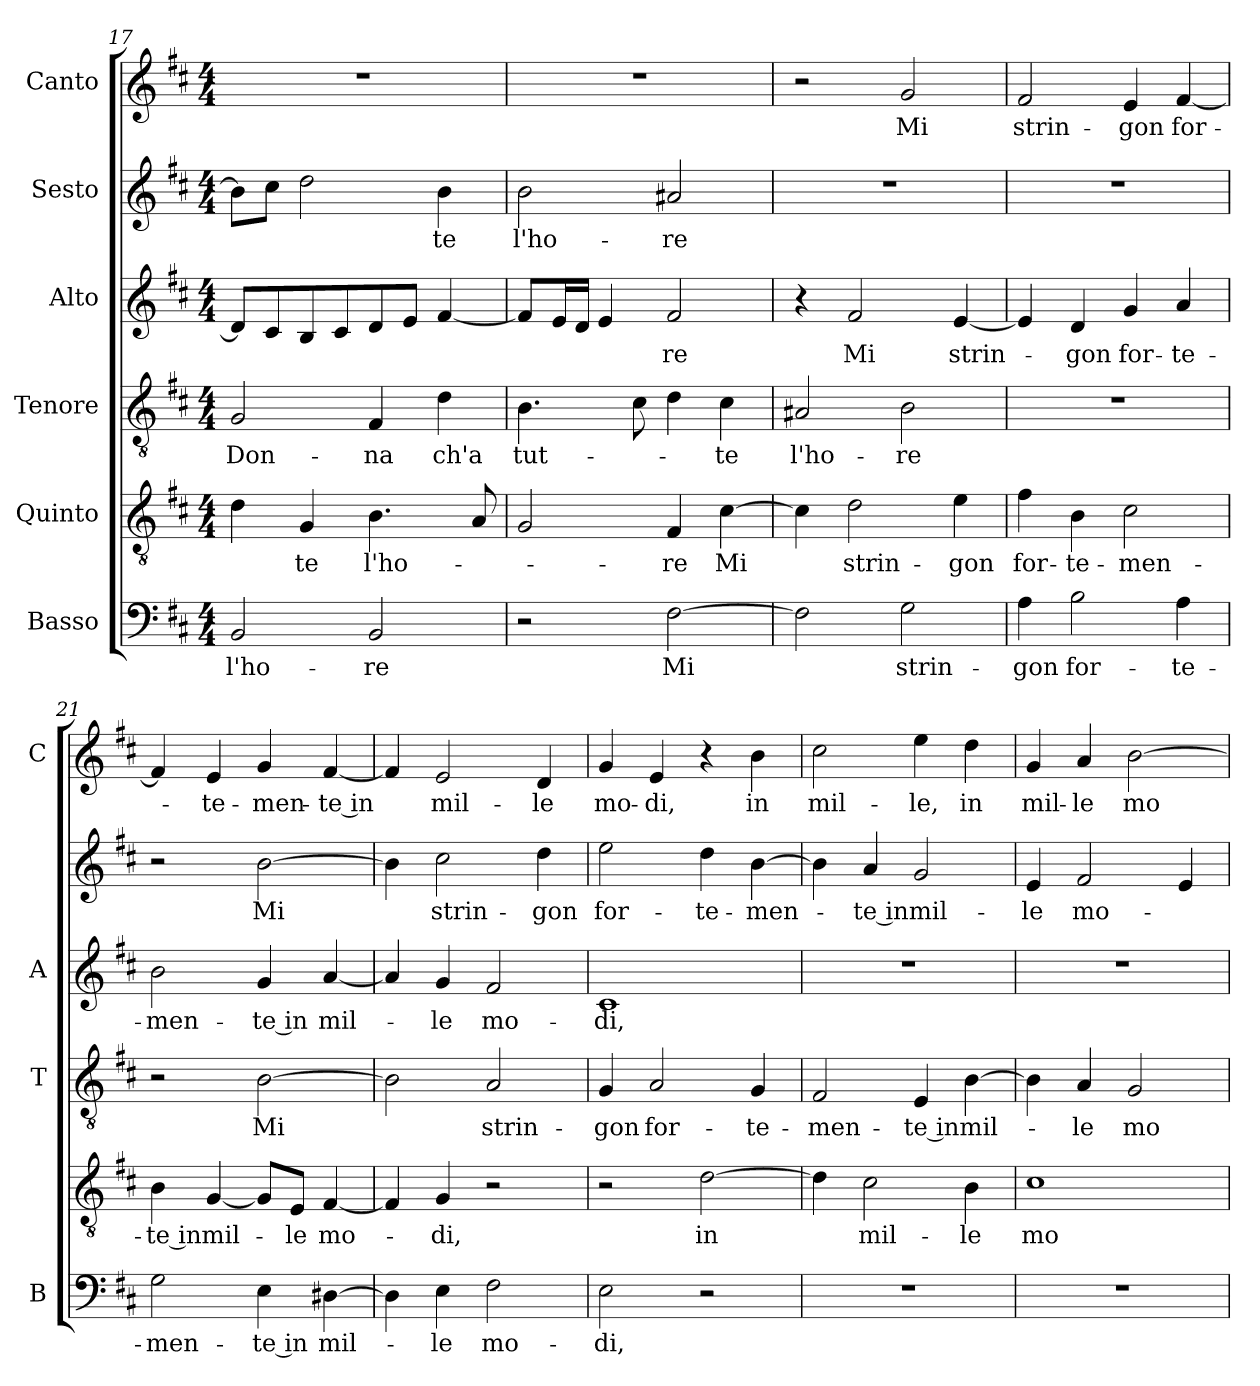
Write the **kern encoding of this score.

**kern	**text	**kern	**text	**kern	**text	**kern	**text	**kern	**text	**kern	**text
*part6	*part6	*part5	*part5	*part4	*part4	*part3	*part3	*part2	*part2	*part1	*part1
*staff6	*staff6	*staff5	*staff5	*staff4	*staff4	*staff3	*staff3	*staff2	*staff2	*staff1	*staff1
*I"Basso	*	*I"Quinto	*	*I"Tenore	*	*I"Alto	*	*I"Sesto	*	*I"Canto	*
*I'B	*	*	*	*I'T	*	*I'A	*	*	*	*I'C	*
*clefF4	*	*clefGv2	*	*clefGv2	*	*clefG2	*	*clefG2	*	*clefG2	*
*k[f#c#]	*	*k[f#c#]	*	*k[f#c#]	*	*k[f#c#]	*	*k[f#c#]	*	*k[f#c#]	*
*D:	*	*D:	*	*D:	*	*D:	*	*D:	*	*D:	*
*M4/4	*	*M4/4	*	*M4/4	*	*M4/4	*	*M4/4	*	*M4/4	*
=17	=17	=17	=17	=17	=17	=17	=17	=17	=17	=17	=17
!	!LO:LY:b	!	!	!	!LO:LY:b	!	!	!	!	!	!
2BB/	l'ho-	4d\	.	2G/	Don-	8d/L]	.	8b\L]	.	1r	.
.	.	.	.	.	.	8c#/	.	8cc#\J	.	.	.
!	!	!	!LO:LY:b	!	!	!	!	!	!	!	!
.	.	4G/	-te	.	.	8B/	.	2dd\	.	.	.
.	.	.	.	.	.	8c#/	.	.	.	.	.
!	!LO:LY:b	!	!LO:LY:b	!	!LO:LY:b	!	!	!	!	!	!
2BB/	-re	4.B\	l'ho-	4F#/	-na	8d/	.	.	.	.	.
.	.	.	.	.	.	8e/J	.	.	.	.	.
!	!	!	!	!	!LO:LY:b	!	!	!	!LO:LY:b	!	!
.	.	.	.	4d\	ch'a	[4f#/	.	4b\	-te	.	.
.	.	8A/	.	.	.	.	.	.	.	.	.
=18	=18	=18	=18	=18	=18	=18	=18	=18	=18	=18	=18
!	!	!	!	!	!LO:LY:b	!	!	!	!LO:LY:b	!	!
2r	.	2G/	.	4.B\	tut-	8f#/L]	.	2b\	l'ho-	1r	.
.	.	.	.	.	.	16e/L	.	.	.	.	.
.	.	.	.	.	.	16d/JJ	.	.	.	.	.
.	.	.	.	.	.	4e/	.	.	.	.	.
.	.	.	.	8c#\	.	.	.	.	.	.	.
!	!LO:LY:b	!	!LO:LY:b	!	!	!	!LO:LY:b	!	!LO:LY:b	!	!
[2F#\	Mi	4F#/	-re	4d\	.	2f#/	-re	2a#X/	-re	.	.
!	!	!	!LO:LY:b	!	!LO:LY:b	!	!	!	!	!	!
.	.	[4c#\	Mi	4c#\	-te	.	.	.	.	.	.
=19	=19	=19	=19	=19	=19	=19	=19	=19	=19	=19	=19
!	!	!	!	!	!LO:LY:b	!	!	!	!	!	!
2F#\]	.	4c#\]	.	2A#X/	l'ho-	4r	.	1r	.	2r	.
!	!	!	!LO:LY:b	!	!	!	!LO:LY:b	!	!	!	!
.	.	2d\	strin-	.	.	2f#/	Mi	.	.	.	.
!	!LO:LY:b	!	!	!	!LO:LY:b	!	!	!	!	!	!LO:LY:b
2G\	strin-	.	.	2B\	-re	.	.	.	.	2g/	Mi
!	!	!	!LO:LY:b	!	!	!	!LO:LY:b	!	!	!	!
.	.	4e\	-gon	.	.	[4e/	strin-	.	.	.	.
=20	=20	=20	=20	=20	=20	=20	=20	=20	=20	=20	=20
!	!LO:LY:b	!	!LO:LY:b	!	!	!	!	!	!	!	!LO:LY:b
4A\	-gon	4f#\	for-	1r	.	4e/]	.	1r	.	2f#/	strin-
!	!LO:LY:b	!	!LO:LY:b	!	!	!	!LO:LY:b	!	!	!	!
2B\	for-	4B\	-te-	.	.	4d/	-gon	.	.	.	.
!	!	!	!LO:LY:b	!	!	!	!LO:LY:b	!	!	!	!LO:LY:b
.	.	2c#\	-men-	.	.	4g/	for-	.	.	4e/	-gon
!	!LO:LY:b	!	!	!	!	!	!LO:LY:b	!	!	!	!LO:LY:b
4A\	-te-	.	.	.	.	4a/	-te-	.	.	[4f#/	for-
=21	=21	=21	=21	=21	=21	=21	=21	=21	=21	=21	=21
!	!LO:LY:b	!	!LO:LY:b	!	!	!	!LO:LY:b	!	!	!	!
2G\	-men-	4B\	-te in	2r	.	2b\	-men-	2r	.	4f#/]	.
!	!	!	!LO:LY:b	!	!	!	!	!	!	!	!LO:LY:b
.	.	[4G/	mil-	.	.	.	.	.	.	4e/	-te-
!	!LO:LY:b	!	!	!	!LO:LY:b	!	!LO:LY:b	!	!LO:LY:b	!	!LO:LY:b
4E\	-te in	8G/L]	.	[2B\	Mi	4g/	-te in	[2b\	Mi	4g/	-men-
!	!	!	!LO:LY:b	!	!	!	!	!	!	!	!
.	.	8E/J	-le	.	.	.	.	.	.	.	.
!	!LO:LY:b	!	!LO:LY:b	!	!	!	!LO:LY:b	!	!	!	!LO:LY:b
[4D#X\	mil-	[4F#/	mo-	.	.	[4a/	mil-	.	.	[4f#/	-te in
=22	=22	=22	=22	=22	=22	=22	=22	=22	=22	=22	=22
4D#\]	.	4F#/]	.	2B\]	.	4a/]	.	4b\]	.	4f#/]	.
!	!LO:LY:b	!	!LO:LY:b	!	!	!	!LO:LY:b	!	!LO:LY:b	!	!LO:LY:b
4E\	-le	4G/	-di,	.	.	4g/	-le	2cc#\	strin-	2e/	mil-
!	!LO:LY:b	!	!	!	!LO:LY:b	!	!LO:LY:b	!	!	!	!
2F#\	mo-	2r	.	2A/	strin-	2f#/	mo-	.	.	.	.
!	!	!	!	!	!	!	!	!	!LO:LY:b	!	!LO:LY:b
.	.	.	.	.	.	.	.	4dd\	-gon	4d/	-le
!!LO:LB:g=z
=23	=23	=23	=23	=23	=23	=23	=23	=23	=23	=23	=23
!	!LO:LY:b	!	!	!	!LO:LY:b	!	!LO:LY:b	!	!LO:LY:b	!	!LO:LY:b
2E\	-di,	2r	.	4G/	-gon	1c#	-di,	2ee\	for-	4g/	mo-
!	!	!	!	!	!LO:LY:b	!	!	!	!	!	!LO:LY:b
.	.	.	.	2A/	for-	.	.	.	.	4e/	-di,
!	!	!	!LO:LY:b	!	!	!	!	!	!LO:LY:b	!	!
2r	.	[2d\	in	.	.	.	.	4dd\	-te-	4r	.
!	!	!	!	!	!LO:LY:b	!	!	!	!LO:LY:b	!	!LO:LY:b
.	.	.	.	4G/	-te-	.	.	[4b\	-men-	4b\	in
=24	=24	=24	=24	=24	=24	=24	=24	=24	=24	=24	=24
!	!	!	!	!	!LO:LY:b	!	!	!	!	!	!LO:LY:b
1r	.	4d\]	.	2F#/	-men-	1r	.	4b\]	.	2cc#\	mil-
!	!	!	!LO:LY:b	!	!	!	!	!	!LO:LY:b	!	!
.	.	2c#\	mil-	.	.	.	.	4a/	-te in	.	.
!	!	!	!	!	!LO:LY:b	!	!	!	!LO:LY:b	!	!LO:LY:b
.	.	.	.	4E/	-te in	.	.	2g/	mil-	4ee\	-le,
!	!	!	!LO:LY:b	!	!LO:LY:b	!	!	!	!	!	!LO:LY:b
.	.	4B\	-le	[4B\	mil-	.	.	.	.	4dd\	in
=25	=25	=25	=25	=25	=25	=25	=25	=25	=25	=25	=25
!	!	!	!LO:LY:b	!	!	!	!	!	!LO:LY:b	!	!LO:LY:b
1r	.	1c#	mo-	4B\]	.	1r	.	4e/	-le	4g/	mil-
!	!	!	!	!	!LO:LY:b	!	!	!	!LO:LY:b	!	!LO:LY:b
.	.	.	.	4A/	-le	.	.	2f#/	mo-	4a/	-le
!	!	!	!	!	!LO:LY:b	!	!	!	!	!	!LO:LY:b
.	.	.	.	2G/	mo-	.	.	.	.	[2b\	mo-
.	.	.	.	.	.	.	.	4e/	.	.	.
=	=	=	=	=	=	=	=	=	=	=	=
*-	*-	*-	*-	*-	*-	*-	*-	*-	*-	*-	*-
